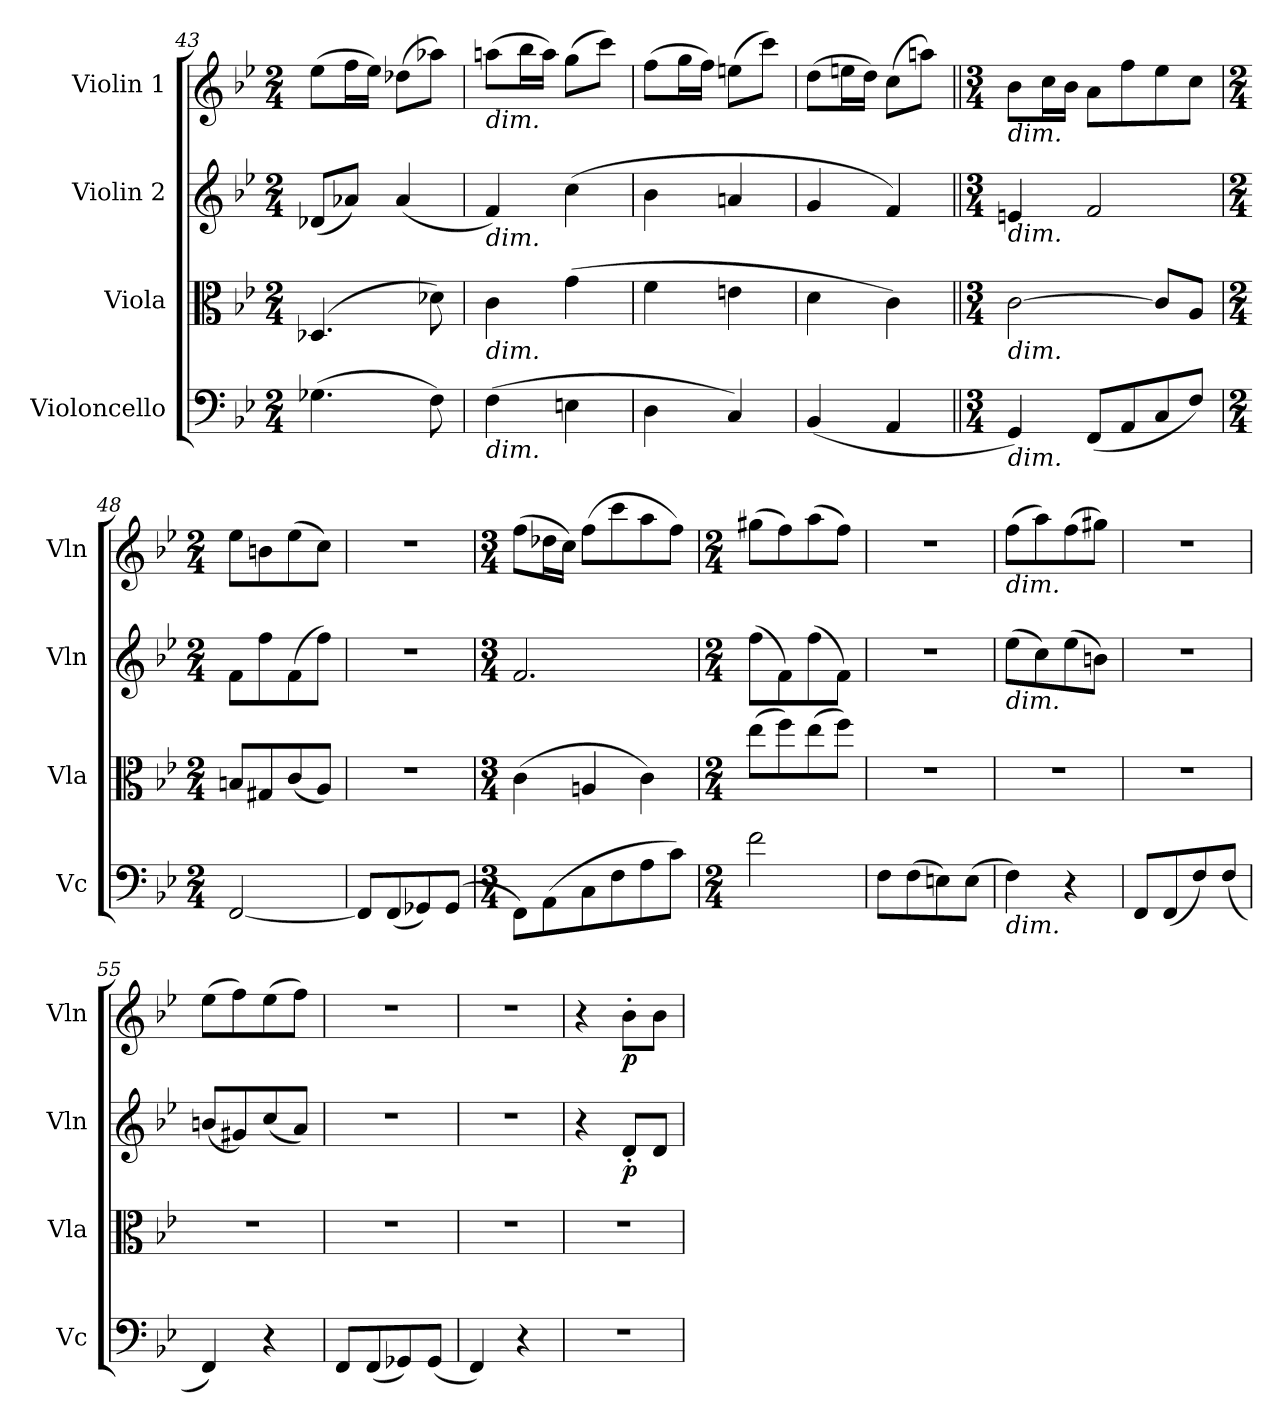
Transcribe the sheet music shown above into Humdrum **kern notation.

**kern	**kern	**kern	**dynam	**kern	**dynam
*part4	*part3	*part2	*part2	*part1	*part1
*staff4	*staff3	*staff2	*staff2	*staff1	*staff1
*I"Violoncello	*I"Viola	*I"Violin 2	*	*I"Violin 1	*
*I'Vc	*I'Vla	*I'Vln	*	*I'Vln	*
*clefF4	*clefC3	*clefG2	*	*clefG2	*
*k[b-e-]	*k[b-e-]	*k[b-e-]	*	*k[b-e-]	*
*M2/4	*M2/4	*M2/4	*	*M2/4	*
=43	=43	=43	=43	=43	=43
(>4.G-X\	(4.D-X/	(8d-X/L	.	(8ee-\L	.
.	.	8a-X/J)	.	16ff\L	.
.	.	.	.	16ee-\JJ)	.
.	.	(4a-/	.	(8dd-X\L	.
8F\)	8d-X\)	.	.	8aa-X\J)	.
=44	=44	=44	=44	=44	=44
!	!	!	!	!LO:TX:b:i:t=dim.	!
!	!	!LO:TX:b:i:t=dim.	!	!	!
!	!LO:TX:b:i:t=dim.	!	!	!	!
!LO:TX:b:i:t=dim.	!	!	!	!	!
(>4F\	4c\	4f/)	.	(8aan\L	.
.	.	.	.	16bb-\L	.
.	.	.	.	16aa\JJ)	.
4En\	(4g\	(4cc\	.	(8gg\L	.
.	.	.	.	8ccc\J)	.
=45	=45	=45	=45	=45	=45
4D\	4f\	4b-\	.	(8ff\L	.
.	.	.	.	16gg\L	.
.	.	.	.	16ff\JJ)	.
4C/)	4en\	4an/	.	(8een\L	.
.	.	.	.	8ccc\J)	.
!!LO:LB:g=z
=46	=46	=46	=46	=46	=46
(4BB-/	4d\	4g/	.	(8dd\L	.
.	.	.	.	16een\L	.
.	.	.	.	16dd\JJ)	.
4AA/	4c\)	4f/)	.	(8cc\L	.
.	.	.	.	8aan\J)	.
!!LO:LB:g=z
=47||	=47||	=47||	=47||	=47||	=47||
*M3/4	*M3/4	*M3/4	*	*M3/4	*
!	!	!	!	!LO:TX:b:i:t=dim.	!
!	!	!LO:TX:b:i:t=dim.	!	!	!
!	!LO:TX:b:i:t=dim.	!	!	!	!
!LO:TX:b:i:t=dim.	!	!	!	!	!
4GG/)	[2c\	4en/	.	8b-\L	.
.	.	.	.	16cc\L	.
.	.	.	.	16b-\JJ	.
(8FF/L	.	2f/	.	8a\L	.
8AA/	.	.	.	8ff\	.
8C/	8c/L]	.	.	8ee-\	.
8F/J)	8A/J	.	.	8cc\J	.
=48	=48	=48	=48	=48	=48
*M2/4	*M2/4	*M2/4	*	*M2/4	*
[<2FF/	8Bn/L	8f\L	.	8ee-\L	.
.	8G#X/	8ff\	.	8bn\	.
.	(8c/	(8f\	.	(8ee-\	.
.	8A/J)	8ff\J)	.	8cc\J)	.
=49	=49	=49	=49	=49	=49
8FF/L]	2r	2r	.	2r	.
(<8FF/	.	.	.	.	.
8GG-X/)	.	.	.	.	.
(8GG-/J	.	.	.	.	.
=50	=50	=50	=50	=50	=50
*M3/4	*M3/4	*M3/4	*	*M3/4	*
8FF\L)	(4c\	2.f/	.	(8ff\L	.
(8AA\	.	.	.	16dd-X\L	.
.	.	.	.	16cc\JJ)	.
8C\	4An/	.	.	(8ff\L	.
8F\	.	.	.	8ccc\	.
8A\	4c\)	.	.	8aa\	.
8c\J)	.	.	.	8ff\J)	.
=51	=51	=51	=51	=51	=51
*M2/4	*M2/4	*M2/4	*	*M2/4	*
2f\	(8ee-\L	(8ff\L	.	(8gg#X\L	.
.	8ff\)	8f\)	.	8ff\)	.
.	(8ee-\	(8ff\	.	(8aa\	.
.	8ff\J)	8f\J)	.	8ff\J)	.
=52	=52	=52	=52	=52	=52
8F\L	2r	2r	.	2r	.
(>8F\	.	.	.	.	.
8En\)	.	.	.	.	.
(>8E\J	.	.	.	.	.
=53	=53	=53	=53	=53	=53
!	!	!	!	!LO:TX:b:i:t=dim.	!
!	!	!LO:TX:b:i:t=dim.	!	!	!
!LO:TX:b:i:t=dim.	!	!	!	!	!
4F\)	2r	(8ee-\L	.	(8ff\L	.
.	.	8cc\)	.	8aa\)	.
4r	.	(8ee-\	.	(8ff\	.
.	.	8bn\J)	.	8gg#X\J)	.
!!LO:LB:g=z
=54	=54	=54	=54	=54	=54
8FF/L	2r	2r	.	2r	.
(8FF/	.	.	.	.	.
8F/)	.	.	.	.	.
(<8F/J	.	.	.	.	.
=55	=55	=55	=55	=55	=55
4FF/)	2r	(8bn/L	.	(8ee-\L	.
.	.	8g#X/)	.	8ff\)	.
4r	.	(8cc/	.	(8ee-\	.
.	.	8a/J)	.	8ff\J)	.
=56	=56	=56	=56	=56	=56
8FF/L	2r	2r	.	2r	.
(<8FF/	.	.	.	.	.
8GG-X/)	.	.	.	.	.
(8GG-/J	.	.	.	.	.
!!LO:LB:g=z
=57	=57	=57	=57	=57	=57
4FF/)	2r	2r	.	2r	.
4r	.	.	.	.	.
=58	=58	=58	=58	=58	=58
2r	2r	4r	.	4r	.
!	!	!	!LO:DY:b	!	!LO:DY:b
.	.	8d'/L	p	8b-'\L	p
.	.	8d/J	.	8b-\J	.
=	=	=	=	=	=
*-	*-	*-	*-	*-	*-
